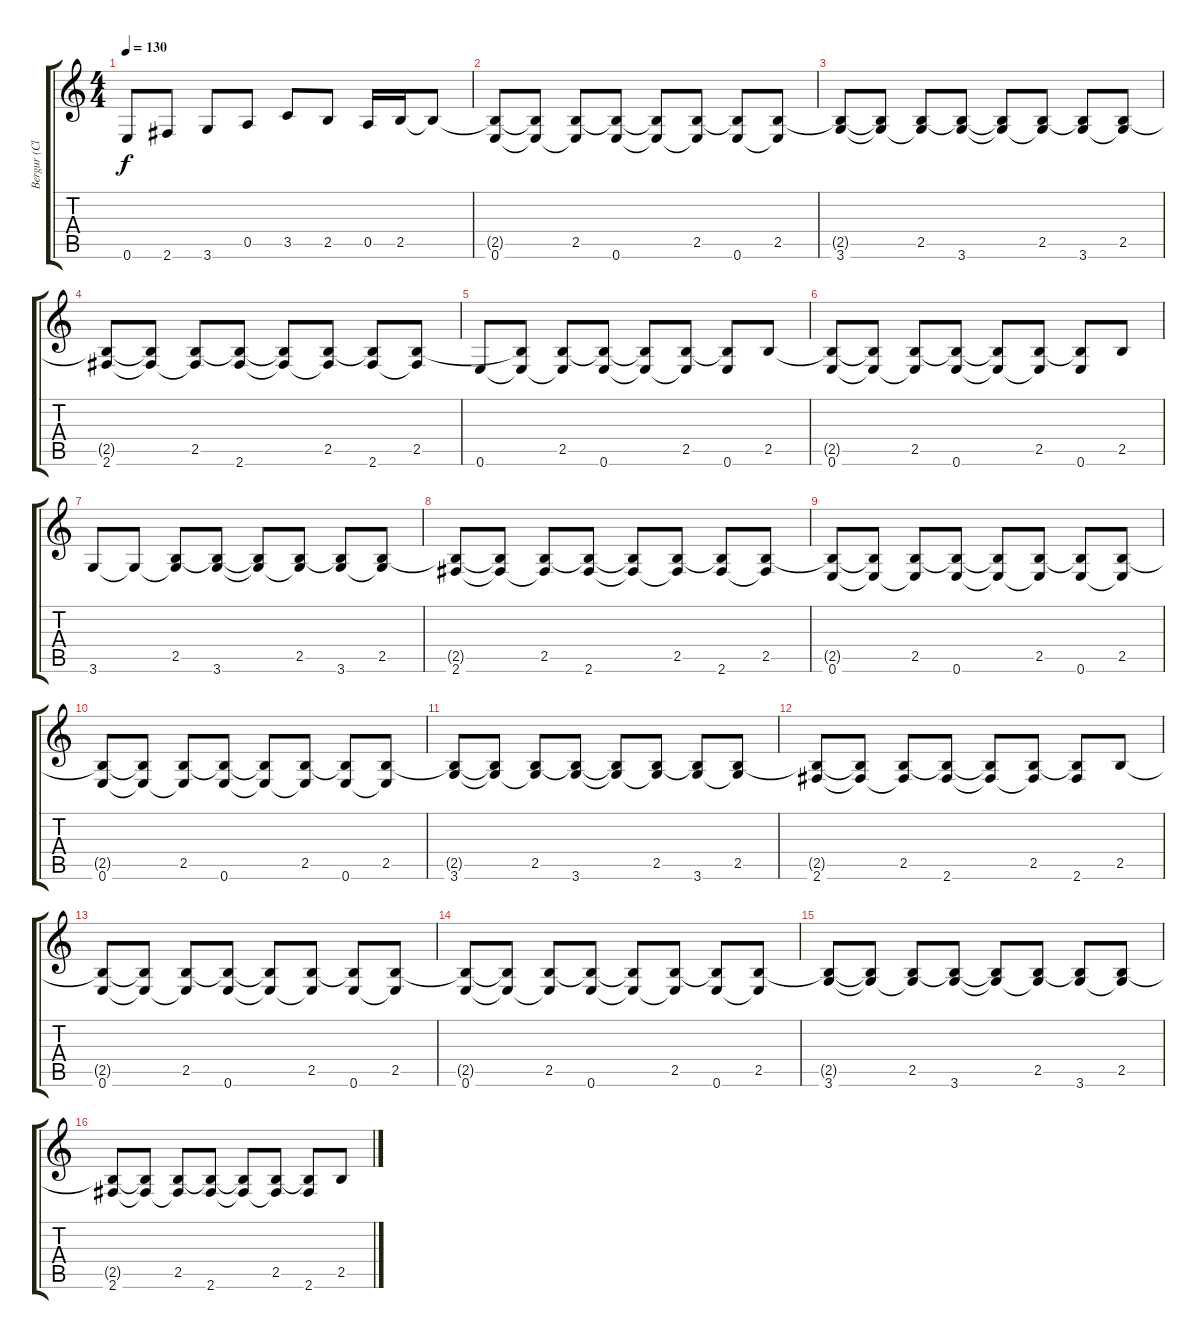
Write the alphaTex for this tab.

\track ("Bergur (Clean Guitar)" "Bergur (Cl") {instrument electricguitarclean}
\staff {score tabs}
\tuning (E4 B3 G3 D3 A2 E2) {hide}
\ts (4 4)
\tempo 130
\clef g2
\ks c
0.6.8{dy f instrument electricguitarclean} 2.6.8 3.6.8 0.5.8 3.5.8 2.5.8 0.5.16 2.5.16 2.5{t}.8 |
(2.5{t} 0.6).8 (2.5{t} 0.6{t}).8 (2.5 0.6{t}).8 (2.5{t} 0.6).8 (2.5{t} 0.6{t}).8 (2.5 0.6{t}).8 (2.5{t} 0.6).8 (2.5 0.6{t}).8 |
(2.5{t} 3.6).8 (2.5{t} 3.6{t}).8 (2.5 3.6{t}).8 (2.5{t} 3.6).8 (2.5{t} 3.6{t}).8 (2.5 3.6{t}).8 (2.5{t} 3.6).8 (2.5 3.6{t}).8 |
(2.5{t} 2.6).8 (2.5{t} 2.6{t}).8 (2.5 2.6{t}).8 (2.5{t} 2.6).8 (2.5{t} 2.6{t}).8 (2.5 2.6{t}).8 (2.5{t} 2.6).8 (2.5 2.6{t}).8 |
0.6.8 (2.5{t} 0.6{t}).8 (2.5 0.6{t}).8 (2.5{t} 0.6).8 (2.5{t} 0.6{t}).8 (2.5 0.6{t}).8 (2.5{t} 0.6).8 2.5.8 |
(2.5{t} 0.6).8 (2.5{t} 0.6{t}).8 (2.5 0.6{t}).8 (2.5{t} 0.6).8 (2.5{t} 0.6{t}).8 (2.5 0.6{t}).8 (2.5{t} 0.6).8 2.5.8 |
3.6.8 3.6{t}.8 (2.5 3.6{t}).8 (2.5{t} 3.6).8 (2.5{t} 3.6{t}).8 (2.5 3.6{t}).8 (2.5{t} 3.6).8 (2.5 3.6{t}).8 |
(2.5{t} 2.6).8 (2.5{t} 2.6{t}).8 (2.5 2.6{t}).8 (2.5{t} 2.6).8 (2.5{t} 2.6{t}).8 (2.5 2.6{t}).8 (2.5{t} 2.6).8 (2.5 2.6{t}).8 |
(2.5{t} 0.6).8 (2.5{t} 0.6{t}).8 (2.5 0.6{t}).8 (2.5{t} 0.6).8 (2.5{t} 0.6{t}).8 (2.5 0.6{t}).8 (2.5{t} 0.6).8 (2.5 0.6{t}).8 |
(2.5{t} 0.6).8 (2.5{t} 0.6{t}).8 (2.5 0.6{t}).8 (2.5{t} 0.6).8 (2.5{t} 0.6{t}).8 (2.5 0.6{t}).8 (2.5{t} 0.6).8 (2.5 0.6{t}).8 |
(2.5{t} 3.6).8 (2.5{t} 3.6{t}).8 (2.5 3.6{t}).8 (2.5{t} 3.6).8 (2.5{t} 3.6{t}).8 (2.5 3.6{t}).8 (2.5{t} 3.6).8 (2.5 3.6{t}).8 |
(2.5{t} 2.6).8 (2.5{t} 2.6{t}).8 (2.5 2.6{t}).8 (2.5{t} 2.6).8 (2.5{t} 2.6{t}).8 (2.5 2.6{t}).8 (2.5{t} 2.6).8 2.5.8 |
(2.5{t} 0.6).8 (2.5{t} 0.6{t}).8 (2.5 0.6{t}).8 (2.5{t} 0.6).8 (2.5{t} 0.6{t}).8 (2.5 0.6{t}).8 (2.5{t} 0.6).8 (2.5 0.6{t}).8 |
(2.5{t} 0.6).8 (2.5{t} 0.6{t}).8 (2.5 0.6{t}).8 (2.5{t} 0.6).8 (2.5{t} 0.6{t}).8 (2.5 0.6{t}).8 (2.5{t} 0.6).8 (2.5 0.6{t}).8 |
(2.5{t} 3.6).8 (2.5{t} 3.6{t}).8 (2.5 3.6{t}).8 (2.5{t} 3.6).8 (2.5{t} 3.6{t}).8 (2.5 3.6{t}).8 (2.5{t} 3.6).8 (2.5 3.6{t}).8 |
(2.5{t} 2.6).8 (2.5{t} 2.6{t}).8 (2.5 2.6{t}).8 (2.5{t} 2.6).8 (2.5{t} 2.6{t}).8 (2.5 2.6{t}).8 (2.5{t} 2.6).8 2.5.8
